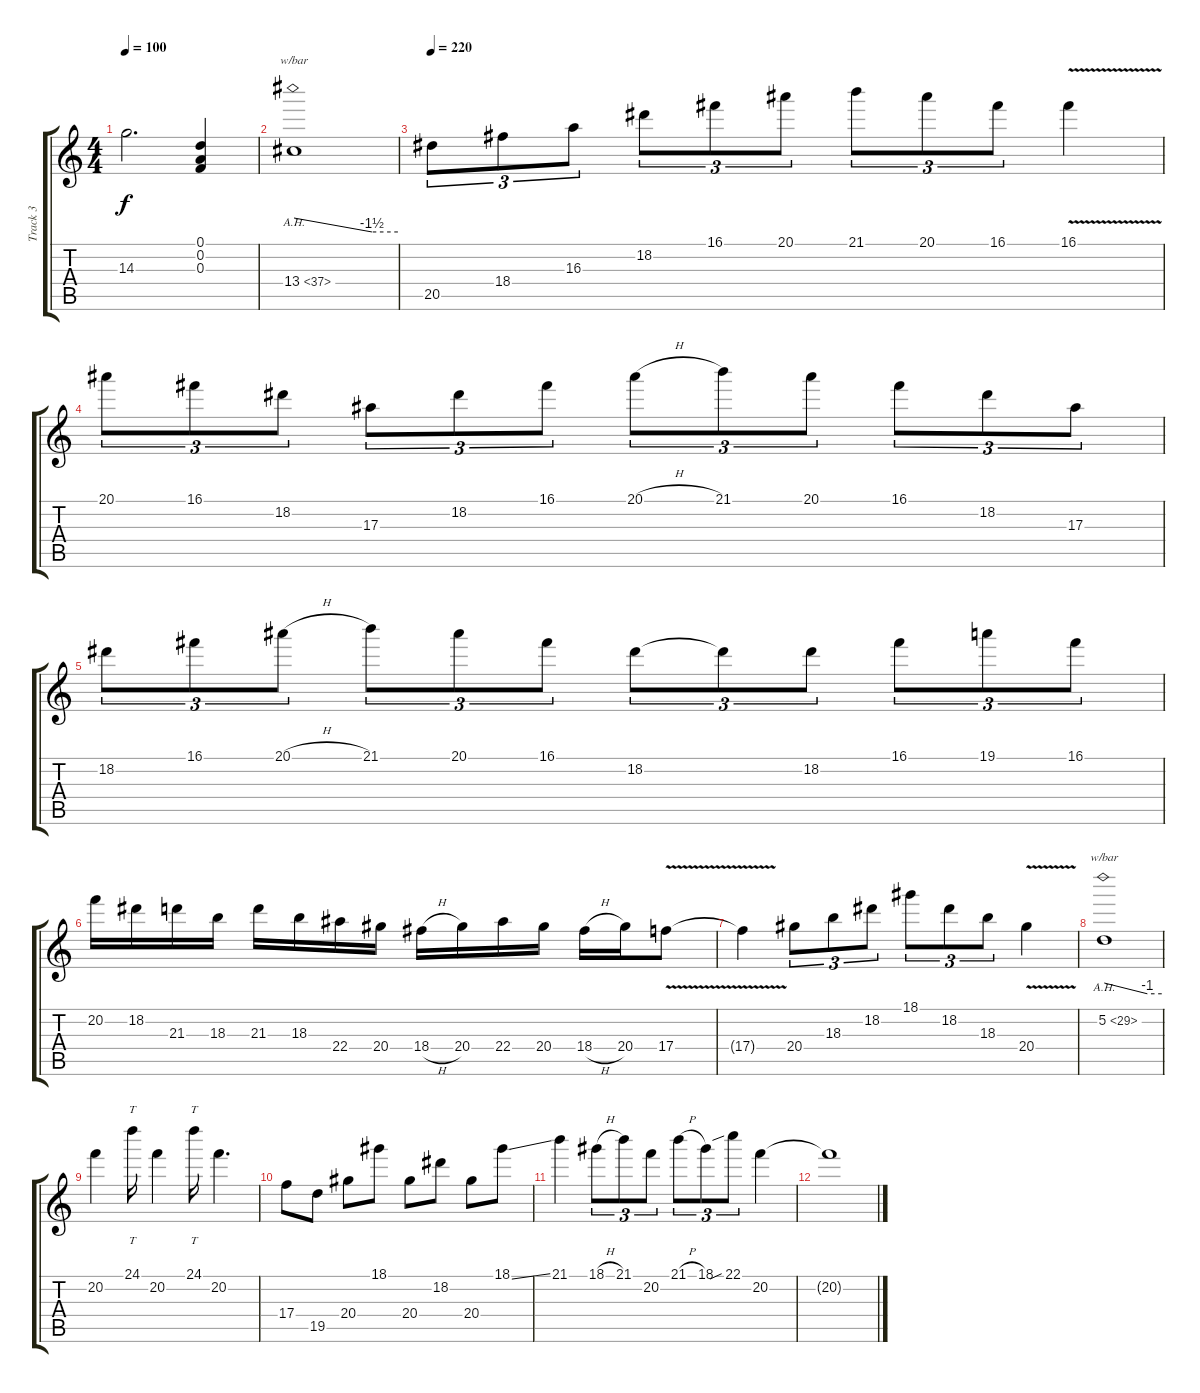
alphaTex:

\track ("Track 3" "Track 3") {instrument distortionguitar}
\staff {score tabs}
\tuning (D4 A3 F3 C3 G2 D2) {hide}
\ts (4 4)
\tempo 100
\clef g2
\ks c
14.3{t}.2{d dy f} (0.1 0.2 0.3).4 |
13.4{ah 24}.1{tbe (custom default 0 0 45 -6 60 -6)} |
\tempo 220
20.5.8{tu (3 2)} 18.4.8{tu (3 2)} 16.3.8{tu (3 2)} 18.2.8{tu (3 2)} 16.1.8{tu (3 2)} 20.1.8{tu (3 2)} 21.1.8{tu (3 2)} 20.1.8{tu (3 2)} 16.1.8{tu (3 2)} 16.1{v}.4 |
20.1.8{tu (3 2)} 16.1.8{tu (3 2)} 18.2.8{tu (3 2)} 17.3.8{tu (3 2)} 18.2.8{tu (3 2)} 16.1.8{tu (3 2)} 20.1{h}.8{tu (3 2)} 21.1.8{tu (3 2)} 20.1.8{tu (3 2)} 16.1.8{tu (3 2)} 18.2.8{tu (3 2)} 17.3.8{tu (3 2)} |
18.2.8{tu (3 2)} 16.1.8{tu (3 2)} 20.1{h}.8{tu (3 2)} 21.1.8{tu (3 2)} 20.1.8{tu (3 2)} 16.1.8{tu (3 2)} 18.2.8{tu (3 2)} 18.2{t}.8{tu (3 2)} 18.2.8{tu (3 2)} 16.1.8{tu (3 2)} 19.1.8{tu (3 2)} 16.1.8{tu (3 2)} |
20.2.16 18.2.16 21.3.16 18.3.16 21.3.16 18.3.16 22.4.16 20.4.16 18.4{h}.16 20.4.16 22.4.16 20.4.16 18.4{h}.16 20.4.16 17.4{v}.8 |
17.4{t}.4 20.4.8{tu (3 2)} 18.3.8{tu (3 2)} 18.2.8{tu (3 2)} 18.1.8{tu (3 2)} 18.2.8{tu (3 2)} 18.3.8{tu (3 2)} 20.4{v}.4 |
5.2{ah 24}.1{tbe (custom default 0 0 45 -4 60 -4)} |
20.2.4 24.1.16{tt} 20.2.4 24.1.16{tt} 20.2.4{d} |
17.4.8 19.5.8 20.4.8 18.1.8 20.4.8 18.2.8 20.4.8 18.1{ss}.8 |
21.1.4 18.1{h}.8{tu (3 2)} 21.1.8{tu (3 2)} 20.2.8{tu (3 2)} 21.1{h}.8{tu (3 2)} 18.1.8{tu (3 2)} 22.1{sib}.8{tu (3 2)} 20.2.4 |
20.2{t}.1
